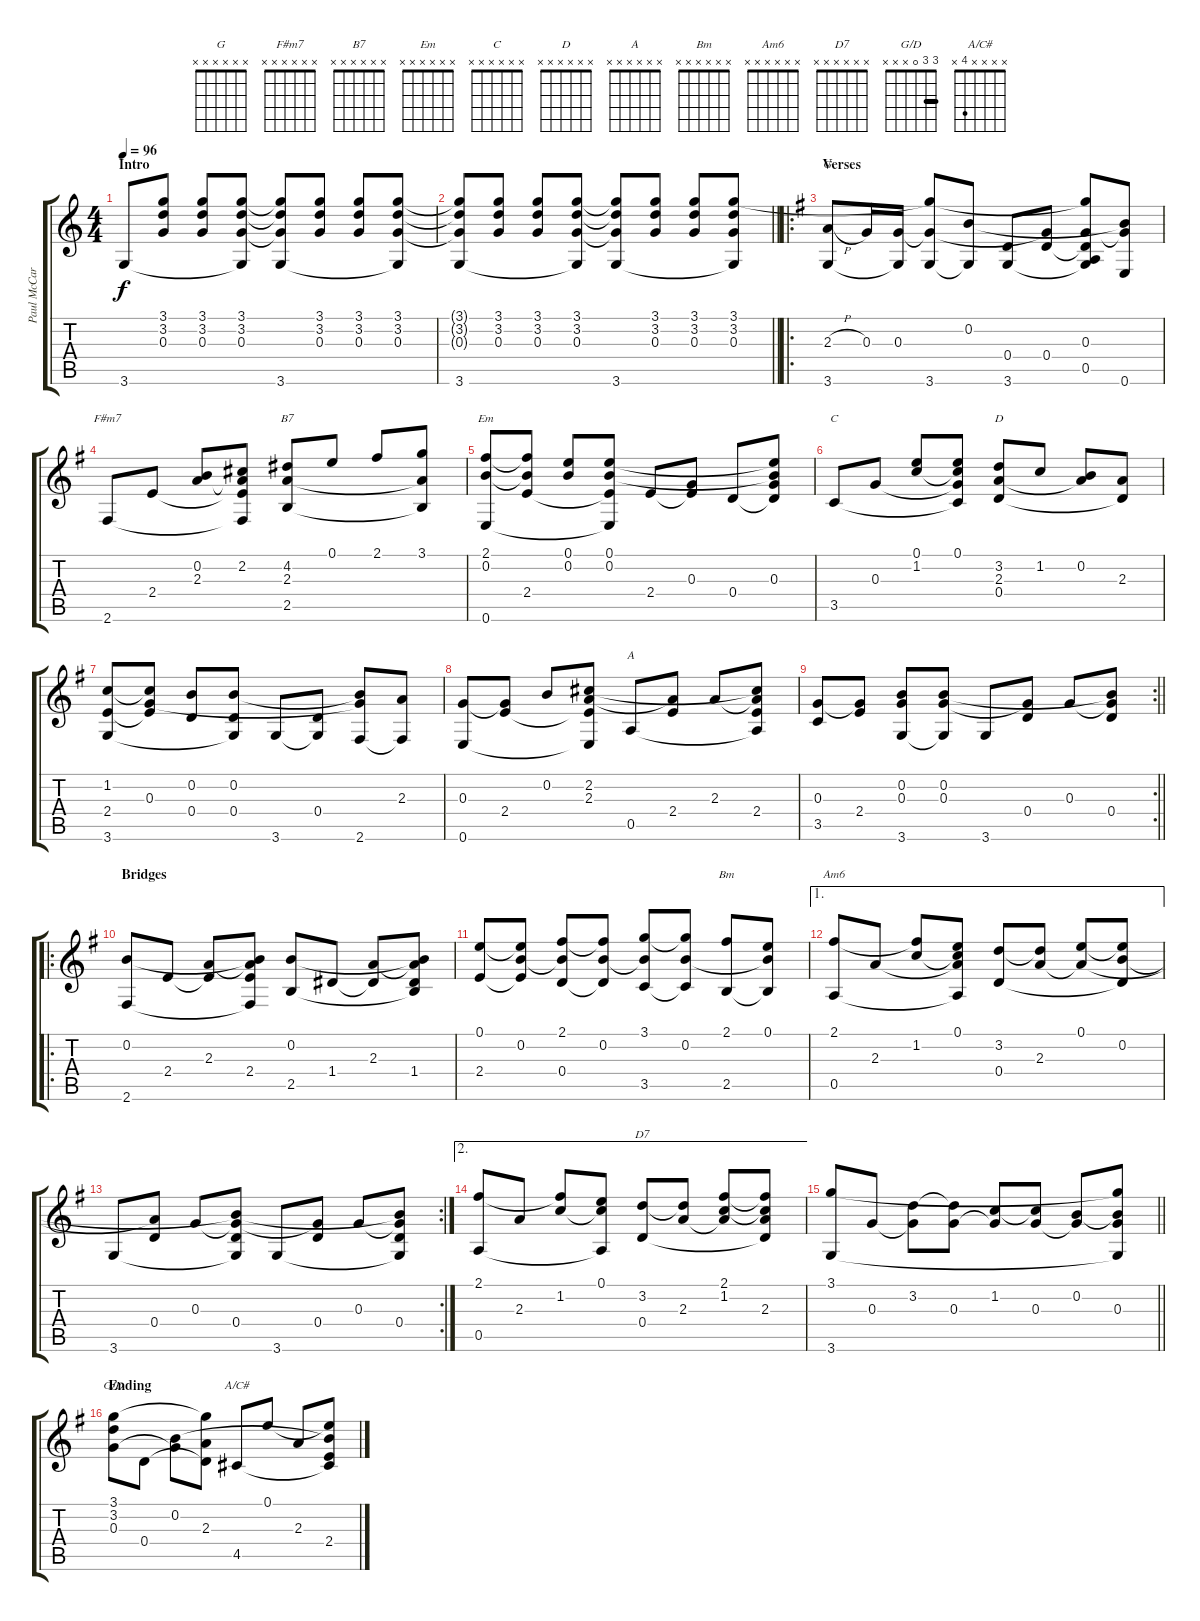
\track ("Paul McCartney" "Paul McCar") {instrument acousticguitarsteel}
\staff {score tabs}
\tuning (E4 B3 G3 D3 A2 E2) {hide}
\chord ("G" x x x x x x)
\chord ("F#m7" x x x x x x)
\chord ("B7" x x x x x x)
\chord ("Em" x x x x x x)
\chord ("C" x x x x x x)
\chord ("D" x x x x x x)
\chord ("A" x x x x x x)
\chord ("Bm" x x x x x x)
\chord ("Am6" x x x x x x)
\chord ("D7" x x x x x x)
\chord ("G/D" 3 3 0 x x x) {barre 3}
\chord ("A/C#" x x x x 4 x)
\ts (4 4)
\section ("" "Intro")
\tempo 96
\clef g2
\ks c
3.6.8{dy f instrument acousticguitarsteel} (3.1 3.2 0.3).8 (3.1 3.2 0.3).8 (3.1 3.2 0.3 3.6{t}).8 (3.1{t} 3.2{t} 0.3{t} 3.6).8 (3.1 3.2 0.3).8 (3.1 3.2 0.3).8 (3.1 3.2 0.3 3.6{t}).8 |
\barLineRight lightlight
(3.1{t} 3.2{t} 0.3{t} 3.6).8 (3.1 3.2 0.3).8 (3.1 3.2 0.3).8 (3.1 3.2 0.3 3.6{t}).8 (3.1{t} 3.2{t} 0.3{t} 3.6).8 (3.1 3.2 0.3).8 (3.1 3.2 0.3).8 (3.1 3.2 0.3 3.6{t}).8 |
\ro
\section ("" "Verses")
\ks g
(2.3{h} 3.6).8{ch "G"} 0.3.16 (0.3 3.6{t}).16 (3.1{t} 0.3{t} 3.6).8 (0.2 3.6{t}).8 (0.4 3.6).8 (0.3{t} 0.4).8 (3.1{t} 0.3 0.4{t} 0.5 3.6{t}).8 (0.2{t} 0.3{t} 0.6).8 |
2.6.8{ch "F#m7"} 2.4.8 (0.2 2.3).8 (2.2 2.3{t} 2.4{t} 2.6{t}).8 (4.2 2.3 2.5).8{ch "B7"} 0.1.8 2.1.8 (3.1 2.3{t} 2.5{t}).8 |
(2.1 0.2 0.6).8{ch "Em"} (2.1{t} 0.2{t} 2.4).8 (0.1 0.2).8 (0.1 0.2 2.4{t} 0.6{t}).8 2.4.8 (0.3 2.4{t}).8 0.4.8 (0.1{t} 0.2{t} 0.3 0.4{t}).8 |
3.5.8{ch "C"} 0.3.8 (0.1 1.2).8 (0.1 1.2{t} 0.3{t} 3.5{t}).8 (3.2 2.3 0.4).8{ch "D"} 1.2.8 (0.2 2.3{t}).8 (2.3 0.4{t}).8 |
(1.2 2.4 3.6).8 (1.2{t} 0.3 2.4{t}).8 (0.2 0.4).8 (0.2 0.4 3.6{t}).8 3.6.8 (0.4 3.6{t}).8 (0.2{t} 0.3{t} 2.6).8 (2.3 2.6{t}).8 |
(0.3 0.6).8 (0.3{t} 2.4).8 0.2.8 (2.2 2.3 2.4{t} 0.6{t}).8 0.5.8{ch "A"} (2.3{t} 2.4).8 2.3.8 (2.2{t} 2.3{t} 2.4 0.5{t}).8 |
\rc 2
\barLineRight lightlight
(0.3 3.5).8 (0.3{t} 2.4).8 (0.2 0.3 3.6).8 (0.2 0.3 3.6{t}).8 3.6.8 (0.3{t} 0.4).8 0.3.8 (0.2{t} 0.3{t} 0.4).8 |
\ro
\section ("" "Bridges")
(0.2 2.6).8 2.4.8 (2.3 2.4{t}).8 (0.2{t} 2.3{t} 2.4 2.6{t}).8 (0.2 2.5).8 1.4.8 (2.3 1.4{t}).8 (0.2{t} 2.3{t} 1.4 2.5{t}).8 |
(0.1 2.4).8 (0.1{t} 0.2 2.4{t}).8 (2.1 0.2{t} 0.4).8 (2.1{t} 0.2 0.4{t}).8 (3.1 0.2{t} 3.5).8 (3.1{t} 0.2 3.5{t}).8 (2.1 2.5).8{ch "Bm"} (0.1 0.2{t} 2.5{t}).8 |
\ae 1
(2.1 0.5).8{ch "Am6"} 2.3.8 (2.1{t} 1.2).8 (0.1 1.2{t} 2.3{t} 0.5{t}).8 (3.2 0.4).8 (3.2{t} 2.3).8 (0.1 2.3{t}).8 (0.1{t} 0.2 0.4{t}).8 |
\rc 2
3.6.8 (2.3{t} 0.4).8 0.3.8 (0.2{t} 0.3{t} 0.4 3.6{t}).8 3.6.8 (0.3{t} 0.4).8 0.3.8 (0.2{t} 0.3{t} 0.4 3.6{t}).8 |
\ae 2
(2.1 0.5).8 2.3.8 (2.1{t} 1.2).8 (0.1 1.2{t} 0.5{t}).8 (3.2 0.4).8{ch "D7"} (3.2{t} 2.3).8 (2.1 1.2 2.3{t}).8 (2.1{t} 1.2{t} 2.3 0.4{t}).8 |
\barLineRight lightlight
(3.1 3.6).8 0.3.8 (3.2 0.3{t}).8 (3.2{t} 0.3).8 (1.2 0.3{t}).8 (1.2{t} 0.3).8 (0.2 0.3{t}).8 (3.1{t} 0.2{t} 0.3 3.6{t}).8 |
\section ("" "Ending")
(3.1 3.2 0.3).8{ch "G/D"} 0.4.8 (0.2 0.3{t}).8 (3.1{t} 2.3 0.4{t}).8 4.5.8{ch "A/C#"} 0.1.8 2.3.8 (0.1{t} 0.2{t} 2.4 4.5{t}).8
